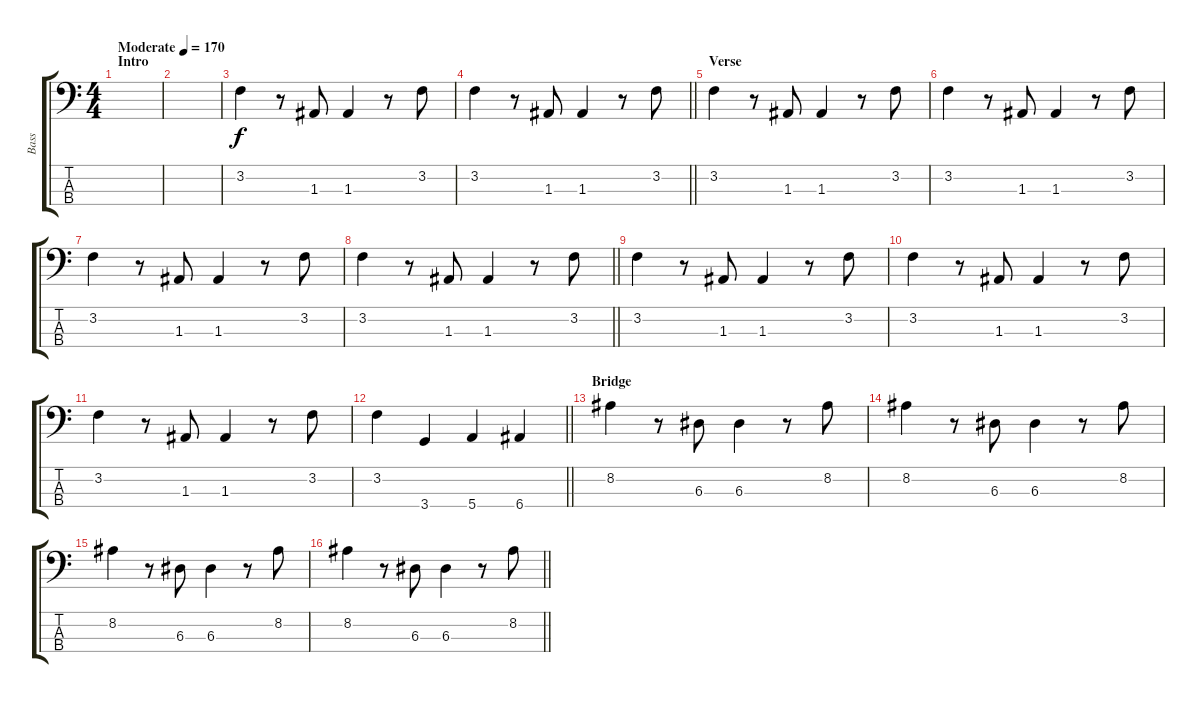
\track ("Bass" "Bass") {instrument electricbassfinger}
\staff {score tabs}
\tuning (G2 D2 A1 E1) {hide}
\ts (4 4)
\section ("" "Intro")
\tempo (170 "Moderate")
\clef f4
\ks c
|
|
3.2.4 r.8 1.3.8 1.3.4 r.8 3.2.8 |
\barLineRight lightlight
3.2.4 r.8 1.3.8 1.3.4 r.8 3.2.8 |
\section ("" "Verse")
3.2.4 r.8 1.3.8 1.3.4 r.8 3.2.8 |
3.2.4 r.8 1.3.8 1.3.4 r.8 3.2.8 |
3.2.4 r.8 1.3.8 1.3.4 r.8 3.2.8 |
\barLineRight lightlight
3.2.4 r.8 1.3.8 1.3.4 r.8 3.2.8 |
3.2.4 r.8 1.3.8 1.3.4 r.8 3.2.8 |
3.2.4 r.8 1.3.8 1.3.4 r.8 3.2.8 |
3.2.4 r.8 1.3.8 1.3.4 r.8 3.2.8 |
\barLineRight lightlight
3.2.4 3.4.4 5.4.4 6.4.4 |
\section ("" "Bridge")
8.2.4 r.8 6.3.8 6.3.4 r.8 8.2.8 |
8.2.4 r.8 6.3.8 6.3.4 r.8 8.2.8 |
8.2.4 r.8 6.3.8 6.3.4 r.8 8.2.8 |
\barLineRight lightlight
8.2.4 r.8 6.3.8 6.3.4 r.8 8.2.8
